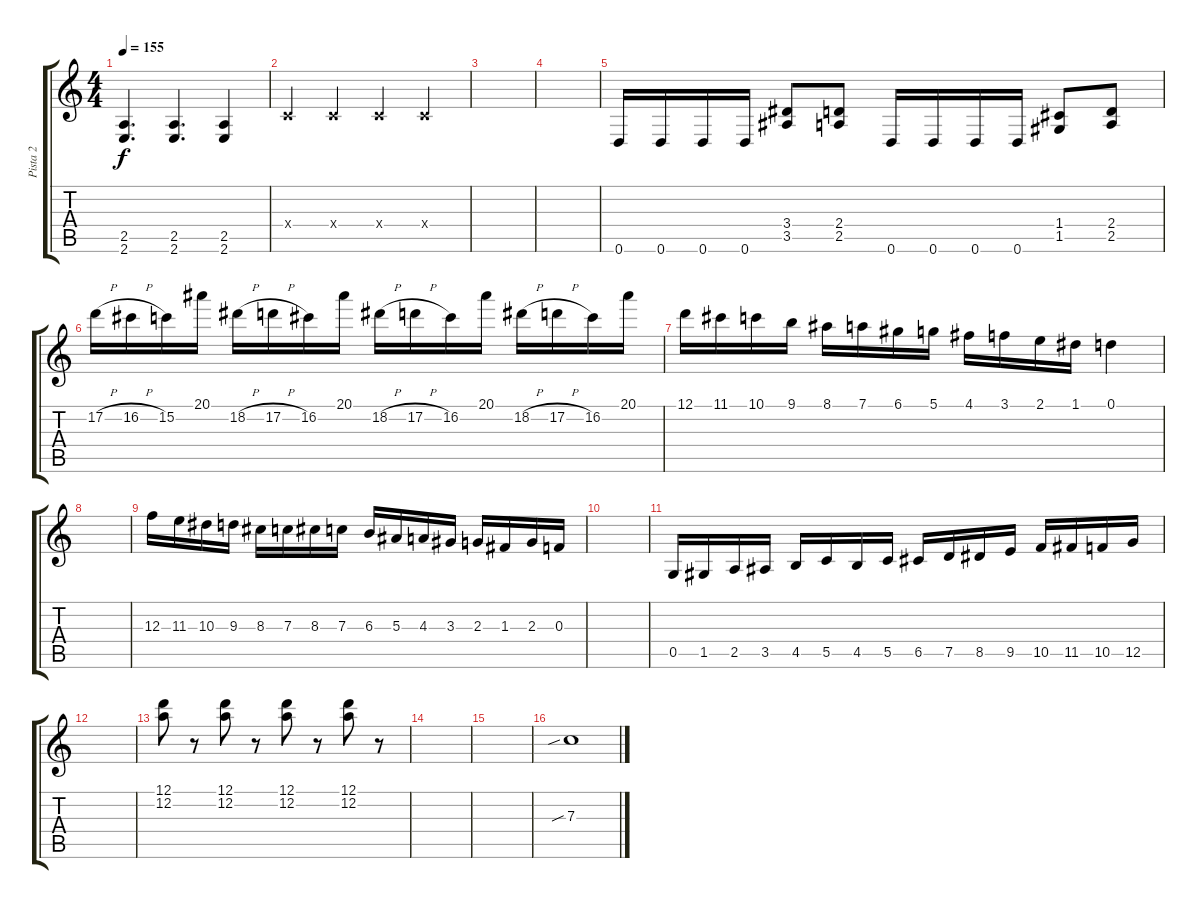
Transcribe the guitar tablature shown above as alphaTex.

\track ("Pista 2" "Pista 2") {instrument distortionguitar}
\staff {score tabs}
\tuning (D4 A3 F3 C3 G2 D2) {hide}
\ts (4 4)
\tempo 155
\clef g2
\ks c
(2.5 2.6).4{d dy f} (2.5 2.6).4{d} (2.5 2.6).4 |
0.4{x}.4 0.4{x}.4 0.4{x}.4 0.4{x}.4 |
|
|
0.6.16 0.6.16 0.6.16 0.6.16 (3.4 3.5).8 (2.4 2.5).8 0.6.16 0.6.16 0.6.16 0.6.16 (1.4 1.5).8 (2.4 2.5).8 |
17.2{h}.16 16.2{h}.16 15.2.16 20.1.16 18.2{h}.16 17.2{h}.16 16.2.16 20.1.16 18.2{h}.16 17.2{h}.16 16.2.16 20.1.16 18.2{h}.16 17.2{h}.16 16.2.16 20.1.16 |
12.1.16 11.1.16 10.1.16 9.1.16 8.1.16 7.1.16 6.1.16 5.1.16 4.1.16 3.1.16 2.1.16 1.1.16 0.1.4 |
|
12.3.16 11.3.16 10.3.16 9.3.16 8.3.16 7.3.16 8.3.16 7.3.16 6.3.16 5.3.16 4.3.16 3.3.16 2.3.16 1.3.16 2.3.16 0.3.16 |
|
0.5.16 1.5.16 2.5.16 3.5.16 4.5.16 5.5.16 4.5.16 5.5.16 6.5.16 7.5.16 8.5.16 9.5.16 10.5.16 11.5.16 10.5.16 12.5.16 |
|
(12.1 12.2).8 r.8 (12.1 12.2).8 r.8 (12.1 12.2).8 r.8 (12.1 12.2).8 r.8 |
|
|
7.3{sib}.1
